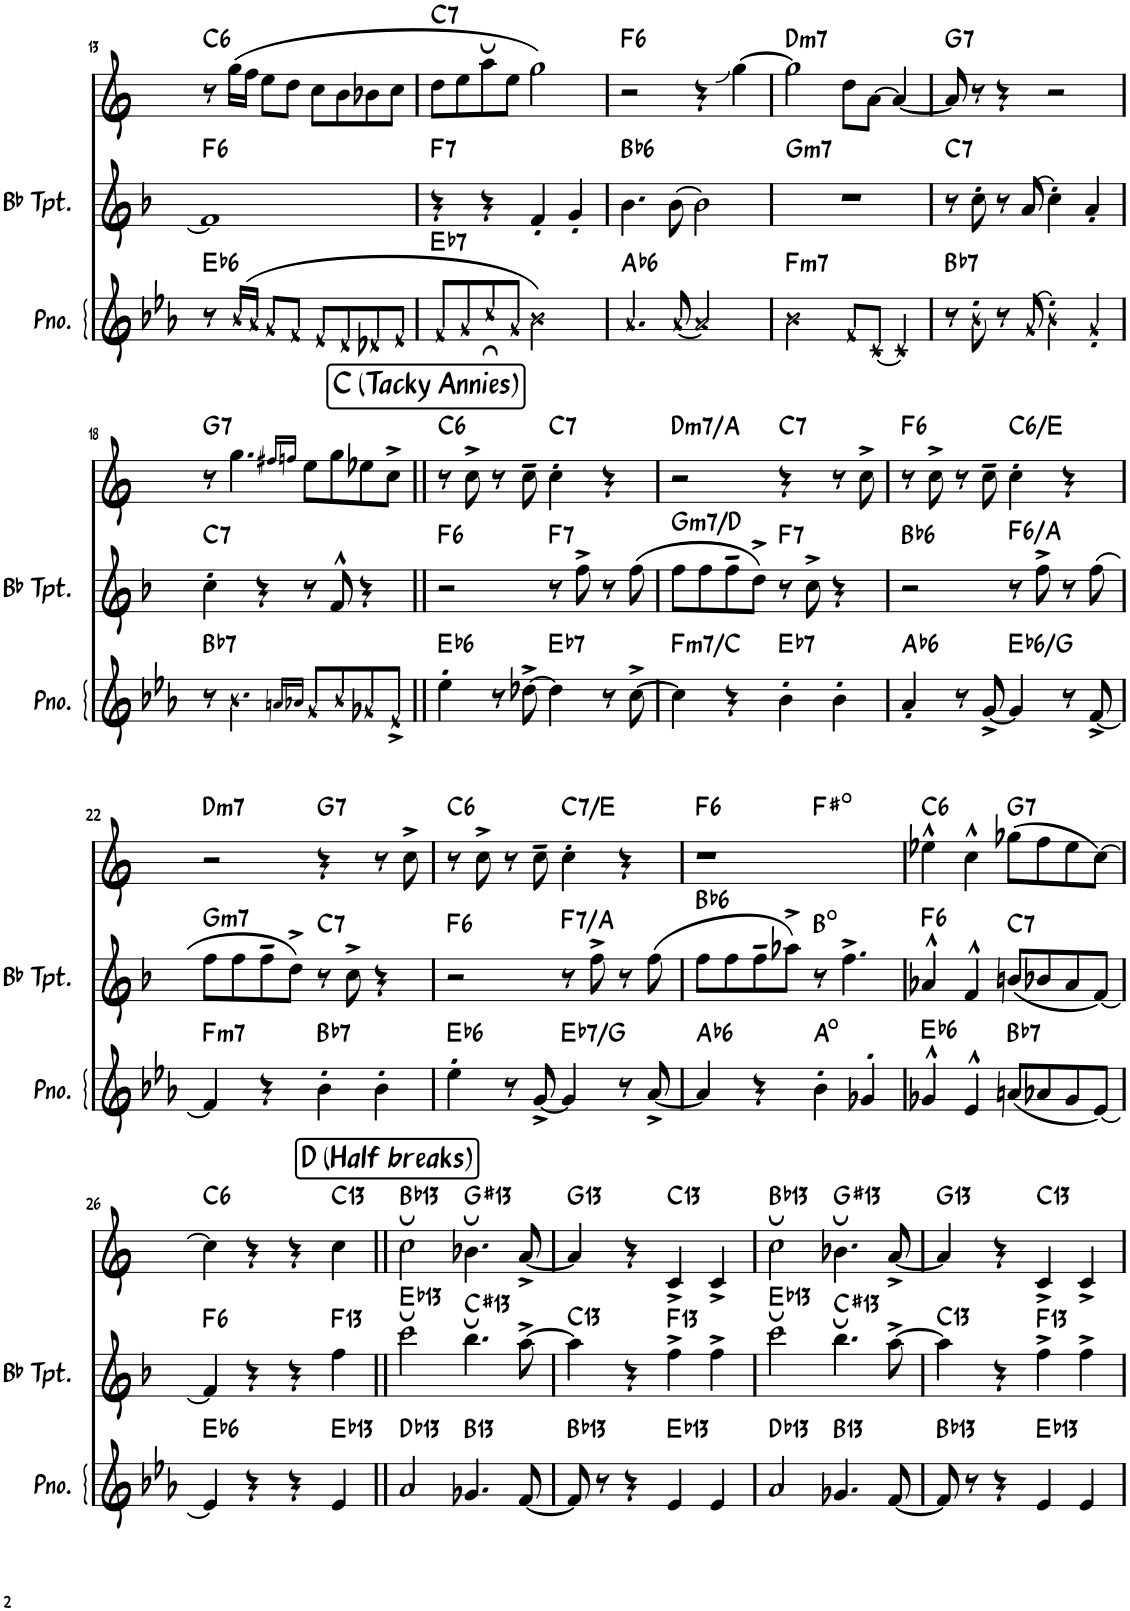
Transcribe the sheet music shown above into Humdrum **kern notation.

**kern	**harte	**kern	**harte	**kern	**harte
*part3	*part3	*part2	*part2	*part1	*part1
*staff3	*	*staff2	*	*staff1	*
*I"Piano	*	*I"Bb Trumpet	*	*I"Alto Sax	*
*I'Pno.	*	*I'Bb Tpt.	*	*I'Sax	*
!!LO:PB:g=z
*clefG2	*	*clefG2	*	*clefG2	*
*	*	*Trd1c2	*	*Trd5c9	*
*k[b-e-a-]	*	*k[b-]	*	*k[]	*
*M4/4	*	*M4/4	*	*M4/4	*
=13	=13	=13	=13	=13	=13
!	!LO:H:kt=6	!	!LO:H:kt=6	!	!LO:H:kt=6
8r	Eb:maj6	1f]	F:maj6	8r	C:maj6
(16b-/LL	.	.	.	(16gg\LL	.
16a-/JJ	.	.	.	16ff\JJ	.
8g/L	.	.	.	8ee\L	.
8f/J	.	.	.	8dd\J	.
8e-/L	.	.	.	8cc\L	.
8d/	.	.	.	8b\	.
8d-X/	.	.	.	8b-X\	.
8e-/J	.	.	.	8cc\J	.
=14	=14	=14	=14	=14	=14
!	!LO:H:kt=7	!	!LO:H:kt=7	!	!LO:H:kt=7
8f/L	Eb:7	4r	F:7	8dd\L	C:7
8g/	.	.	.	8ee\	.
8cc/	.	4r	.	8aa\	.
8g/J	.	.	.	8ee\J	.
2b-\)	.	4f'/	.	2gg\)	.
.	.	4g'/	.	.	.
=15	=15	=15	=15	=15	=15
!	!LO:H:kt=6	!	!LO:H:kt=6	!	!LO:H:kt=6
4.a-/	Ab:maj6	4.b-\	Bb:maj6	2r	F:maj6
[8a-/	.	[8b-\	.	.	.
2a-/]	.	2b-\]	.	4r	.
.	.	.	.	[4gg\	.
=16	=16	=16	=16	=16	=16
!	!LO:H:kt=m7	!	!LO:H:kt=m7	!	!LO:H:kt=m7
2b-\	F:min7	1r	G:min7	2gg\]	D:min7
8f/L	.	.	.	8dd\L	.
[8c/J	.	.	.	[8a\J	.
4c/]	.	.	.	4a/_	.
=17	=17	=17	=17	=17	=17
!	!LO:H:kt=7	!	!LO:H:kt=7	!	!LO:H:kt=7
8r	Bb:7	8r	C:7	8a/]	G:7
8b-'\	.	8cc'\	.	8r	.
8r	.	8r	.	4r	.
(8g/	.	(8a/	.	.	.
4b-'\)	.	4cc'\)	.	2r	.
4g'/	.	4a'/	.	.	.
!!LO:LB:g=z
=18	=18	=18	=18	=18	=18
!	!LO:H:kt=7	!	!LO:H:kt=7	!	!LO:H:kt=7
8r	Bb:7	4cc'\	C:7	8r	G:7
4.b-\	.	.	.	4.gg\	.
.	.	4r	.	.	.
16qan/LL	.	.	.	16qff#X/LL	.
16qa-X/JJ	.	.	.	16qffn/JJ	.
8g/L	.	8r	.	8ee\L	.
8b-/	.	8f^^/	.	8gg\	.
8g-X/	.	4r	.	8ee-X\	.
8e-^/J	.	.	.	8cc^\J	.
!!LO:REH:place=s1:a:cj:fs=14:t=C (Tacky Annies)
=19||	=19||	=19||	=19||	=19||	=19||
!	!LO:H:kt=6	!	!LO:H:kt=6	!	!LO:H:kt=6
4ee-'\	Eb:maj6	2r	F:maj6	8r	C:maj6
.	.	.	.	8cc^\	.
8r	.	.	.	8r	.
[8dd-X^\	.	.	.	8cc~\	.
!	!LO:H:kt=7	!	!LO:H:kt=7	!	!LO:H:kt=7
4dd-\]	Eb:7	8r	F:7	4cc'\	C:7
.	.	8ff^\	.	.	.
8r	.	8r	.	4r	.
[8cc^\	.	(8ff\	.	.	.
=20	=20	=20	=20	=20	=20
!	!LO:H:kt=m7	!	!LO:H:kt=m7	!	!LO:H:kt=m7
4cc\]	F:min7/5	8ff\L	G:min7/5	2r	D:min7/5
.	.	8ff\	.	.	.
4r	.	8ff~\	.	.	.
.	.	8dd^\J)	.	.	.
!	!LO:H:kt=7	!	!LO:H:kt=7	!	!LO:H:kt=7
4b-'\	Eb:7	8r	F:7	4r	C:7
.	.	8cc^\	.	.	.
4b-'\	.	4r	.	8r	.
.	.	.	.	8cc^\	.
=21	=21	=21	=21	=21	=21
!	!LO:H:kt=6	!	!LO:H:kt=6	!	!LO:H:kt=6
4a-'/	Ab:maj6	2r	Bb:maj6	8r	F:maj6
.	.	.	.	8cc^\	.
8r	.	.	.	8r	.
[8g^/	.	.	.	8cc~\	.
!	!LO:H:kt=6	!	!LO:H:kt=6	!	!LO:H:kt=6
4g/]	Eb:maj6/3	8r	F:maj6/3	4cc'\	C:maj6/3
.	.	8ff^\	.	.	.
8r	.	8r	.	4r	.
[8f^/	.	(8ff\	.	.	.
!!LO:LB:g=z
=22	=22	=22	=22	=22	=22
!	!LO:H:kt=m7	!	!LO:H:kt=m7	!	!LO:H:kt=m7
4f/]	F:min7	8ff\L	G:min7	2r	D:min7
.	.	8ff\	.	.	.
4r	.	8ff~\	.	.	.
.	.	8dd^\J)	.	.	.
!	!LO:H:kt=7	!	!LO:H:kt=7	!	!LO:H:kt=7
4b-'\	Bb:7	8r	C:7	4r	G:7
.	.	8cc^\	.	.	.
4b-'\	.	4r	.	8r	.
.	.	.	.	8cc^\	.
=23	=23	=23	=23	=23	=23
!	!LO:H:kt=6	!	!LO:H:kt=6	!	!LO:H:kt=6
4ee-'\	Eb:maj6	2r	F:maj6	8r	C:maj6
.	.	.	.	8cc^\	.
8r	.	.	.	8r	.
[8g^/	.	.	.	8cc~\	.
!	!LO:H:kt=7	!	!LO:H:kt=7	!	!LO:H:kt=7
4g/]	Eb:7/3	8r	F:7/3	4cc'\	C:7/3
.	.	8ff^\	.	.	.
8r	.	8r	.	4r	.
[8a-^/	.	(8ff\	.	.	.
=24	=24	=24	=24	=24	=24
!	!LO:H:kt=6	!	!LO:H:kt=6	!	!LO:H:kt=6
*	*	*	*	*^	*
4a-/]	Ab:maj6	8ff\L	Bb:maj6	1r	2ryy	F:maj6
.	.	8ff\	.	.	.	.
4r	.	8ff~\	.	.	.	.
.	.	8aa-X^\J)	.	.	.	.
4b-'\	A:dim	8r	B:dim	.	2ryy	F#:dim
.	.	4.ff^\	.	.	.	.
4g-X'>/	.	.	.	.	.	.
=25	=25	=25	=25	=25	=25	=25
!	!LO:H:kt=6	!	!LO:H:kt=6	!	!	!LO:H:kt=6
*	*	*	*	*v	*v	*
4g-X^^/	Eb:maj6	4a-X^^/	F:maj6	4ee-X^^\	C:maj6
4e-^^/	.	4f^^/	.	4cc^^\	.
!	!LO:H:kt=7	!	!LO:H:kt=7	!	!LO:H:kt=7
(8an/L	Bb:7	(8bn/L	C:7	(8gg-X\L	G:7
8a-X/	.	8b-X/	.	8ff\	.
8g-/	.	8a-/	.	8ee-\	.
[8e-/J)	.	[8f/J)	.	[8cc\J)	.
!!LO:LB:g=z
=26	=26	=26	=26	=26	=26
!	!LO:H:kt=6	!	!LO:H:kt=6	!	!LO:H:kt=6
4e-/]	Eb:maj6	4f/]	F:maj6	4cc\]	C:maj6
4r	.	4r	.	4r	.
4r	.	4r	.	4r	.
!	!LO:H:kt=13	!	!LO:H:kt=13	!	!LO:H:kt=13
4e-/	Eb:9(11,13)	4ff\	F:9(11,13)	4cc\	C:9(11,13)
!!LO:REH:place=s1:a:cj:fs=14:t=D (Half breaks)
=27||	=27||	=27||	=27||	=27||	=27||
!	!LO:H:kt=13	!	!LO:H:kt=13	!	!LO:H:kt=13
2a-/	Db:9(11,13)	2ccc\	Eb:9(11,13)	2cc\	Bb:9(11,13)
!	!LO:H:kt=13	!	!LO:H:kt=13	!	!LO:H:kt=13
4.g-X/	B:9(11,13)	4.bb-\	C#:9(11,13)	4.b-X\	G#:9(11,13)
[8f/	.	[8aa^\	.	[8a^/	.
=28	=28	=28	=28	=28	=28
!	!LO:H:kt=13	!	!LO:H:kt=13	!	!LO:H:kt=13
8f/]	Bb:9(11,13)	4aa\]	C:9(11,13)	4a/]	G:9(11,13)
8r	.	.	.	.	.
4r	.	4r	.	4r	.
!	!LO:H:kt=13	!	!LO:H:kt=13	!	!LO:H:kt=13
4e-/	Eb:9(11,13)	4ff^\	F:9(11,13)	4c^/	C:9(11,13)
4e-/	.	4ff^\	.	4c^/	.
=29	=29	=29	=29	=29	=29
!	!LO:H:kt=13	!	!LO:H:kt=13	!	!LO:H:kt=13
2a-/	Db:9(11,13)	2ccc\	Eb:9(11,13)	2cc\	Bb:9(11,13)
!	!LO:H:kt=13	!	!LO:H:kt=13	!	!LO:H:kt=13
4.g-X/	B:9(11,13)	4.bb-\	C#:9(11,13)	4.b-X\	G#:9(11,13)
[8f/	.	[8aa^\	.	[8a^/	.
=30	=30	=30	=30	=30	=30
!	!LO:H:kt=13	!	!LO:H:kt=13	!	!LO:H:kt=13
8f/]	Bb:9(11,13)	4aa\]	C:9(11,13)	4a/]	G:9(11,13)
8r	.	.	.	.	.
4r	.	4r	.	4r	.
!	!LO:H:kt=13	!	!LO:H:kt=13	!	!LO:H:kt=13
4e-/	Eb:9(11,13)	4ff^\	F:9(11,13)	4c^/	C:9(11,13)
4e-/	.	4ff^\	.	4c^/	.
=	=	=	=	=	=
*-	*-	*-	*-	*-	*-
